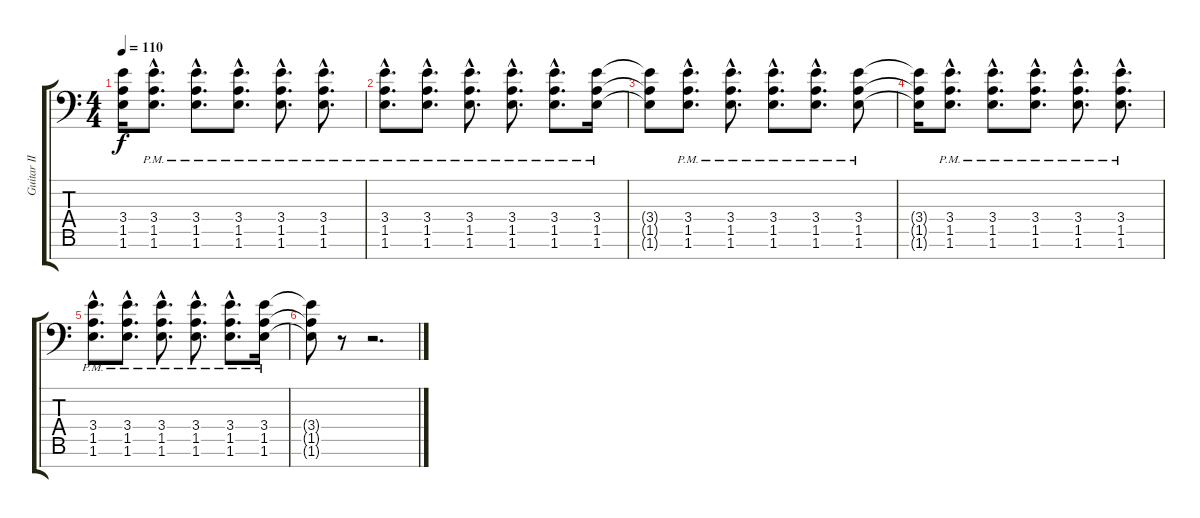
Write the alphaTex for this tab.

\track ("Guitar II [Martin Hagstrom]" "Guitar II ") {instrument distortionguitar}
\staff {score tabs}
\tuning (Eb4 Bb3 Gb3 Db3 Ab2 Eb2 Bb1) {hide}
\ts (4 4)
\tempo 110
\clef f4
\ks c
(3.4{t} 1.5{t} 1.6{t}).16{dy f} (3.4{hac pm} 1.5{hac pm} 1.6{hac pm}).8{d} (3.4{hac pm} 1.5{hac pm} 1.6{hac pm}).8{d} (3.4{hac pm} 1.5{hac pm} 1.6{hac pm}).8{d} (3.4{hac pm} 1.5{hac pm} 1.6{hac pm}).8{d} (3.4{hac pm} 1.5{hac pm} 1.6{hac pm}).8{d} |
(3.4{hac pm} 1.5{hac pm} 1.6{hac pm}).8{d} (3.4{hac pm} 1.5{hac pm} 1.6{hac pm}).8{d} (3.4{hac pm} 1.5{hac pm} 1.6{hac pm}).8{d} (3.4{hac pm} 1.5{hac pm} 1.6{hac pm}).8{d} (3.4{hac pm} 1.5{hac pm} 1.6{hac pm}).8{d} (3.4{pm} 1.5{pm} 1.6{pm}).16 |
(3.4{t} 1.5{t} 1.6{t}).8 (3.4{hac pm} 1.5{hac pm} 1.6{hac pm}).8{d} (3.4{hac pm} 1.5{hac pm} 1.6{hac pm}).8{d} (3.4{hac pm} 1.5{hac pm} 1.6{hac pm}).8{d} (3.4{hac pm} 1.5{hac pm} 1.6{hac pm}).8{d} (3.4{pm} 1.5{pm} 1.6{pm}).8 |
(3.4{t} 1.5{t} 1.6{t}).16 (3.4{hac pm} 1.5{hac pm} 1.6{hac pm}).8{d} (3.4{hac pm} 1.5{hac pm} 1.6{hac pm}).8{d} (3.4{hac pm} 1.5{hac pm} 1.6{hac pm}).8{d} (3.4{hac pm} 1.5{hac pm} 1.6{hac pm}).8{d} (3.4{hac pm} 1.5{hac pm} 1.6{hac pm}).8{d} |
(3.4{hac pm} 1.5{hac pm} 1.6{hac pm}).8{d} (3.4{hac pm} 1.5{hac pm} 1.6{hac pm}).8{d} (3.4{hac pm} 1.5{hac pm} 1.6{hac pm}).8{d} (3.4{hac pm} 1.5{hac pm} 1.6{hac pm}).8{d} (3.4{hac pm} 1.5{hac pm} 1.6{hac pm}).8{d} (3.4{pm} 1.5{pm} 1.6{pm}).16 |
(3.4{t} 1.5{t} 1.6{t}).8 r.8 r.2{d}
